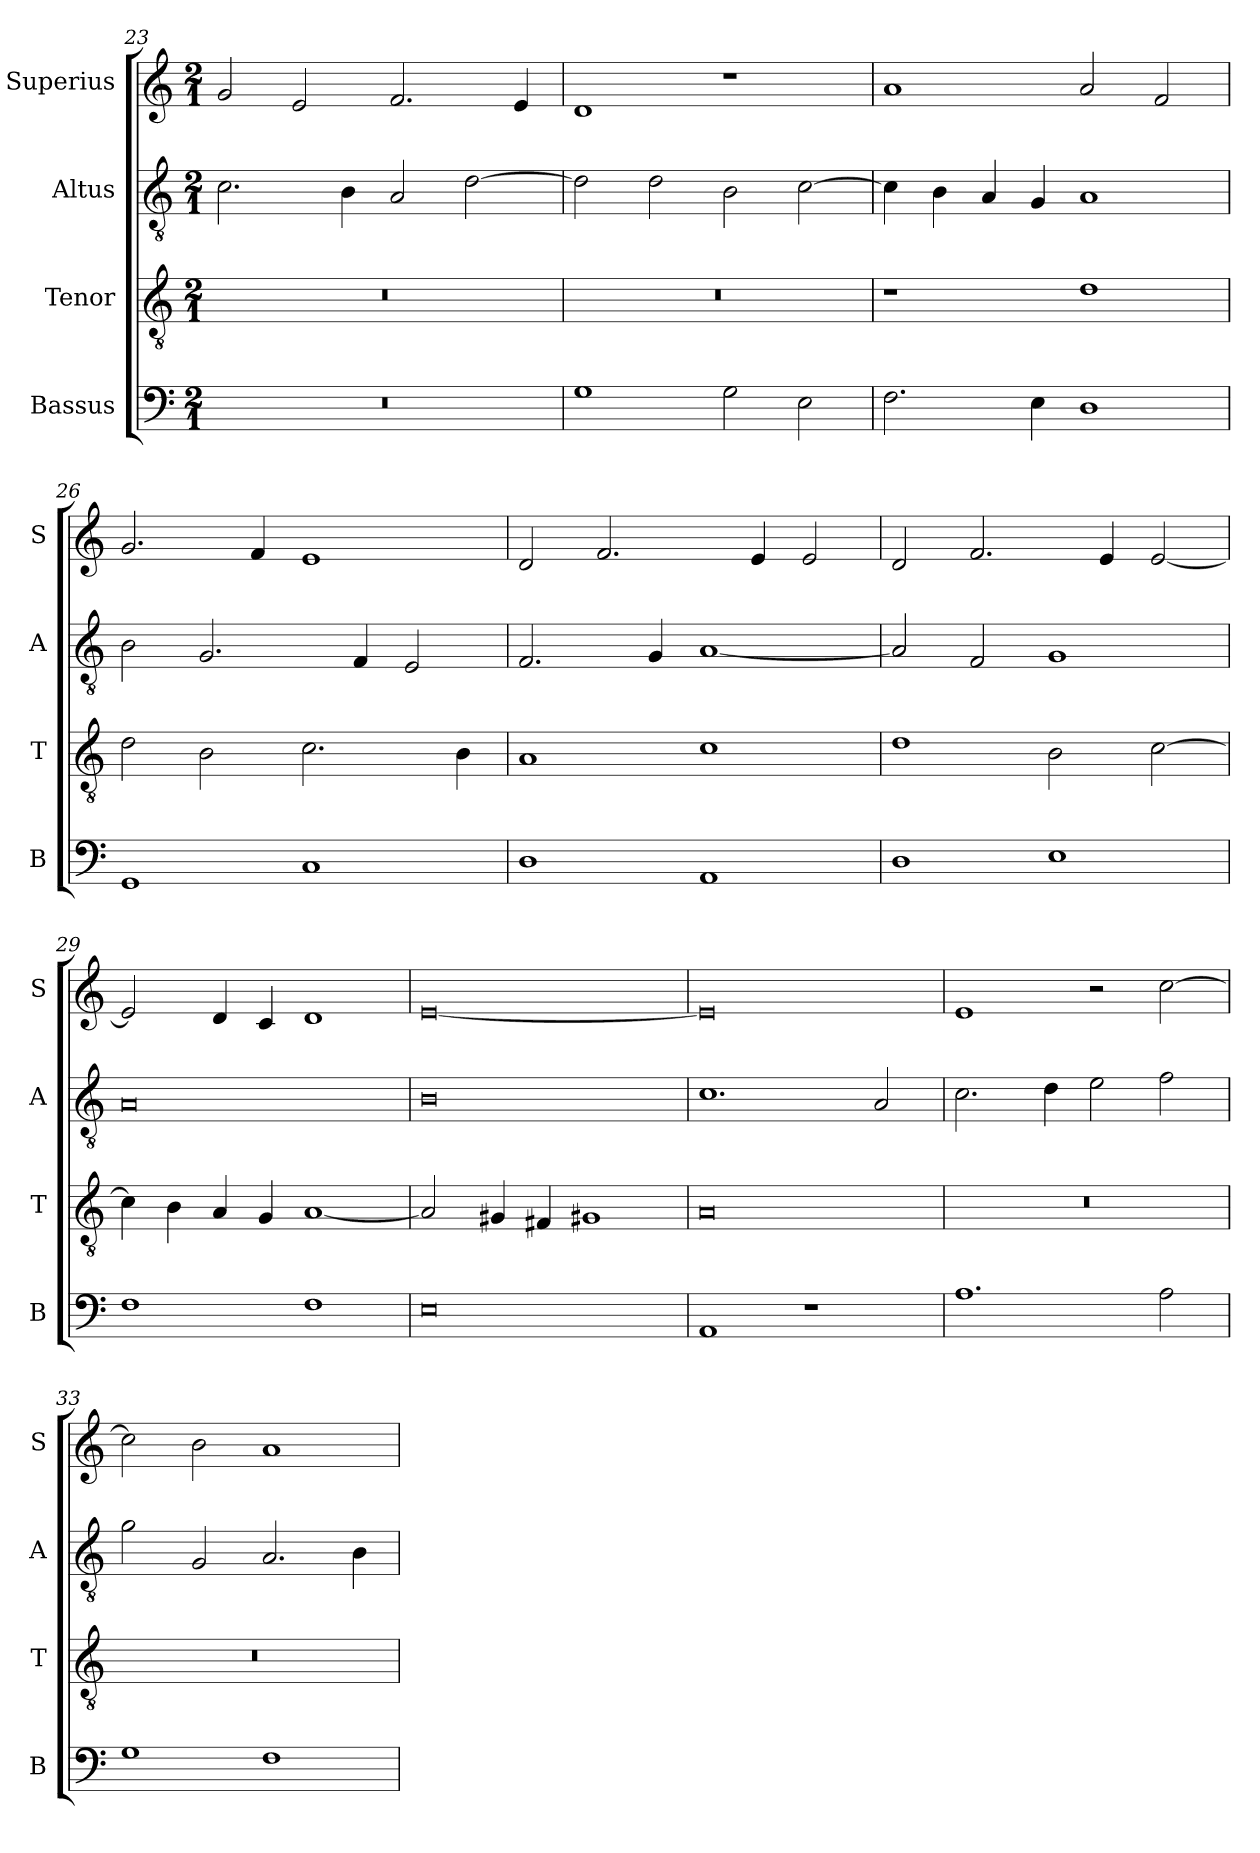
**kern	**kern	**kern	**kern
*part4	*part3	*part2	*part1
*staff4	*staff3	*staff2	*staff1
*I"Bassus	*I"Tenor	*I"Altus	*I"Superius
*I'B	*I'T	*I'A	*I'S
*clefF4	*clefGv2	*clefGv2	*clefG2
*k[]	*k[]	*k[]	*k[]
*M2/1	*M2/1	*M2/1	*M2/1
=23	=23	=23	=23
0r	0r	2.c\	2g/
.	.	.	2e/
.	.	4B\	.
.	.	2A/	2.f/
.	.	[2d\	.
.	.	.	4e/
=24	=24	=24	=24
1G	0r	2d\]	1d
.	.	2d\	.
2G\	.	2B\	1r
2E\	.	[2c\	.
=25	=25	=25	=25
2.F\	1r	4c\]	1a
.	.	4B\	.
.	.	4A/	.
4E\	.	4G/	.
1D	1d	1A	2a/
.	.	.	2f/
=26	=26	=26	=26
1GG	2d\	2B\	2.g/
.	2B\	2.G/	.
.	.	.	4f/
1C	2.c\	.	1e
.	.	4F/	.
.	.	2E/	.
.	4B\	.	.
=27	=27	=27	=27
1D	1A	2.F/	2d/
.	.	.	2.f/
.	.	4G/	.
1AA	1c	[1A	.
.	.	.	4e/
.	.	.	2e/
=28	=28	=28	=28
1D	1d	2A/]	2d/
.	.	2F/	2.f/
1E	2B\	1G	.
.	.	.	4e/
.	[2c\	.	[2e/
=29	=29	=29	=29
1F	4c\]	0A	2e/]
.	4B\	.	.
.	4A/	.	4d/
.	4G/	.	4c/
1F	[1A	.	1d
=30	=30	=30	=30
0E	2A/]	0B	[0e
.	4G#X/	.	.
.	4F#X/	.	.
.	1G#X	.	.
=31	=31	=31	=31
1AA	0A	1.c	0e]
1r	.	.	.
.	.	2A/	.
=32	=32	=32	=32
1.A	0r	2.c\	1e
.	.	4d\	.
.	.	2e\	2r
2A\	.	2f\	[2cc\
=33	=33	=33	=33
1G	0r	2g\	2cc\]
.	.	2G/	2b\
1F	.	2.A/	1a
.	.	4B\	.
=	=	=	=
*-	*-	*-	*-
